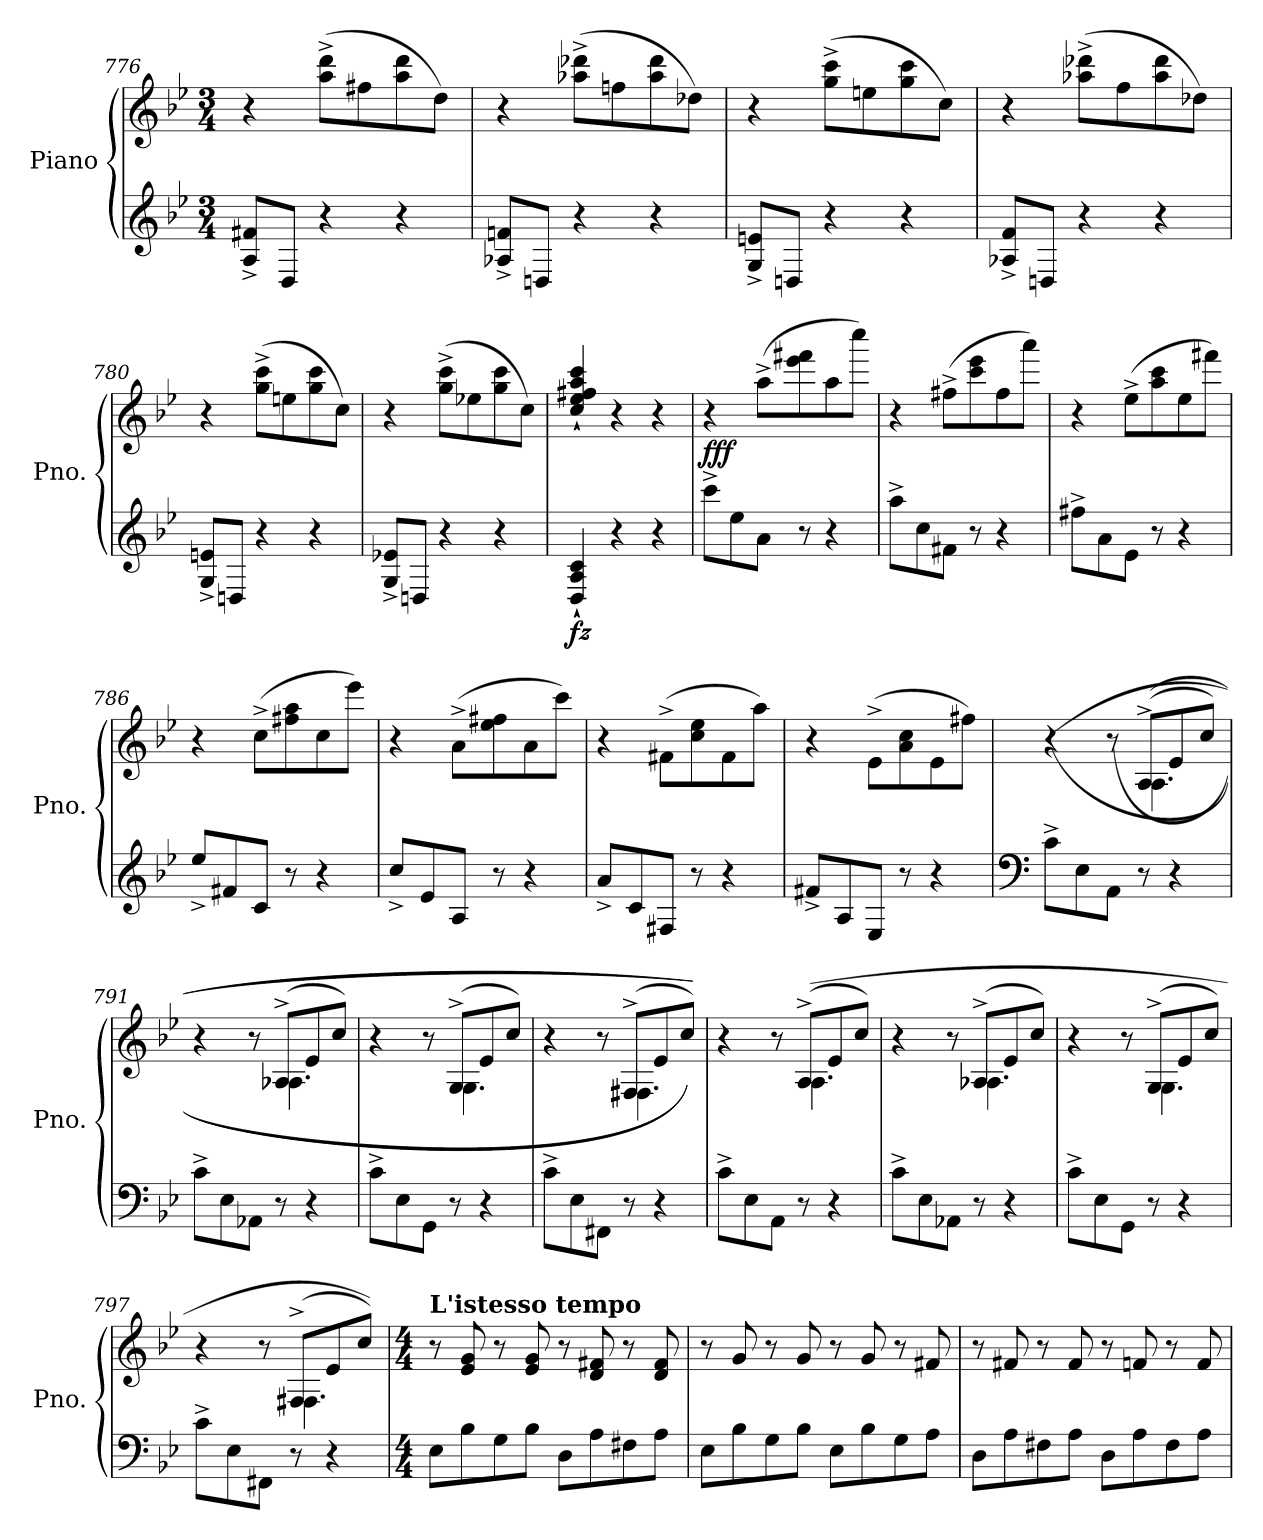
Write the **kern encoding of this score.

**kern	**kern	**dynam
*part1	*part1	*part1
*staff2	*staff1	*staff1/2
*I"Piano	*	*
*I'Pno.	*	*
*clefG2	*clefG2	*
*k[b-e-]	*k[b-e-]	*
*M3/4	*M3/4	*
=776	=776	=776
8A/^ 8f#X/^L	4r	.
8D/J	.	.
4r	(>8aa\^ 8ddd\^L	.
.	8ff#X\	.
4r	8aa\ 8ddd\	.
.	8dd\J)	.
=777	=777	=777
8A-X/^ 8fn/^L	4r	.
8Dn/J	.	.
4r	(>8aa-X\^ 8ddd-X\^L	.
.	8ffn\	.
4r	8aa-\ 8ddd-\	.
.	8dd-X\J)	.
=778	=778	=778
8G/^ 8en/^L	4r	.
8Dn/J	.	.
4r	(>8gg\^ 8ccc\^L	.
.	8een\	.
4r	8gg\ 8ccc\	.
.	8cc\J)	.
=779	=779	=779
8A-X/^ 8f/^L	4r	.
8Dn/J	.	.
4r	(>8aa-X\^ 8ddd-X\^L	.
.	8ff\	.
4r	8aa-\ 8ddd-\	.
.	8dd-X\J)	.
=780	=780	=780
8G/^ 8en/^L	4r	.
8Dn/J	.	.
4r	(>8gg\^ 8ccc\^L	.
.	8een\	.
4r	8gg\ 8ccc\	.
.	8cc\J)	.
!!LO:LB:g=z
=781	=781	=781
8G/^ 8e-X/^L	4r	.
8Dn/J	.	.
4r	(>8gg\^ 8ccc\^L	.
.	8ee-X\	.
4r	8gg\ 8ccc\	.
.	8cc\J)	.
=782	=782	=782
!	!	!LO:DY:b=2
4D/` 4A/` 4c/`	4cc/` 4ee-/` 4ff#X/` 4aa/` 4ccc/`	fz
4r	4r	.
4r	4r	.
=783	=783	=783
!	!	!LO:DY:b
8ccc^\L	4r	fff
8ee-\	.	.
8a\J	(>8aa^\L	.
8r	8eee-\ 8fff#X\	.
4r	8aa\	.
.	8cccc\J)	.
=784	=784	=784
8aa^\L	4r	.
8cc\	.	.
8f#X\J	(>8ff#X^\L	.
8r	8ccc\ 8eee-\	.
4r	8ff#\	.
.	8aaa\J)	.
=785	=785	=785
8ff#X^\L	4r	.
8a\	.	.
8e-\J	(>8ee-^\L	.
8r	8aa\ 8ccc\	.
4r	8ee-\	.
.	8fff#X\J)	.
=786	=786	=786
8ee-^/L	4r	.
8f#X/	.	.
8c/J	(>8cc^\L	.
8r	8ff#X\ 8aa\	.
4r	8cc\	.
.	8eee-\J)	.
!!LO:LB:g=z
=787	=787	=787
8cc^/L	4r	.
8e-/	.	.
8A/J	(>8a^\L	.
8r	8ee-\ 8ff#X\	.
4r	8a\	.
.	8ccc\J)	.
=788	=788	=788
8a^/L	4r	.
8c/	.	.
8F#X/J	(<8f#X^\L	.
8r	8cc\ 8ee-\	.
4r	8f#\	.
.	8aa\J)	.
=789	=789	=789
8f#X^/L	4r	.
8A/	.	.
8E-/J	(>8e-^\L	.
8r	8a\ 8cc\	.
4r	8e-\	.
.	8ff#X\J)	.
=790	=790	=790
*clefF4	*	*
*	*^	*
8c^\L	(>(>4r	4.ryy	.
8E-\	.	.	.
8AA\J	(>8r	.	.
8r	(<(>8A^/L	4.A\	.
4r	8e-/	.	.
.	8cc/J)	.	.
=791	=791	=791	=791
8c^\L	4r	4.ryy	.
8E-\	.	.	.
8AA-X\J	8r	.	.
8r	(<8A-X^/L	4.A-X\	.
4r	8e-/	.	.
.	8cc/J)	.	.
!!LO:LB:g=z	!!
=792	=792	=792	=792
8c^\L	4r	4.ryy	.
8E-\	.	.	.
8GG\J	8r	.	.
8r	(<8G^/L	4.G\	.
4r	8e-/	.	.
.	8cc/J)	.	.
=793	=793	=793	=793
8c^\L	4r	4.ryy	.
8E-\	.	.	.
8FF#X\J	8r	.	.
8r	(<8F#X^/L	4.F#X\	.
4r	8e-/	.	.
.	8cc/J)))))	.	.
=794	=794	=794	=794
8c^\L	4r	4.ryy	.
8E-\	.	.	.
8AA\J	8r	.	.
8r	(<(>8A^/L	4.A\	.
4r	8e-/	.	.
.	8cc/J)	.	.
=795	=795	=795	=795
8c^\L	4r	4.ryy	.
8E-\	.	.	.
8AA-X\J	8r	.	.
8r	(<8A-X^/L	4.A-X\	.
4r	8e-/	.	.
.	8cc/J)	.	.
=796	=796	=796	=796
8c^\L	4r	4.ryy	.
8E-\	.	.	.
8GG\J	8r	.	.
8r	(<8G^/L	4.G\	.
4r	8e-/	.	.
.	8cc/J)	.	.
!!LO:PB:g=z	!!
=797	=797	=797	=797
8c^\L	4r	4.ryy	.
8E-\	.	.	.
8FF#X\J	8r	.	.
8r	(<8F#X^/L	4.F#X\	.
4r	8e-/	.	.
.	8cc/J))	.	.
*	*v	*v	*
=798	=798	=798
*M4/4	*M4/4	*
!	!LO:TX:a:B:t=L'istesso tempo	!
8E-\L	8r	.
8B-\	8e-/ 8g/	.
8G\	8r	.
8B-\J	8e-/ 8g/	.
8D\L	8r	.
8A\	8d/ 8f#X/	.
8F#X\	8r	.
8A\J	8d/ 8f#/	.
=799	=799	=799
8E-\L	8r	.
8B-\	8g/	.
8G\	8r	.
8B-\J	8g/	.
8E-\L	8r	.
8B-\	8g/	.
8G\	8r	.
8A\J	8f#X/	.
=800	=800	=800
8D\L	8r	.
8A\	8f#X/	.
8F#X\	8r	.
8A\J	8f#/	.
8D\L	8r	.
8A\	8fn/	.
8F#\	8r	.
8A\J	8f/	.
=	=	=
*-	*-	*-
